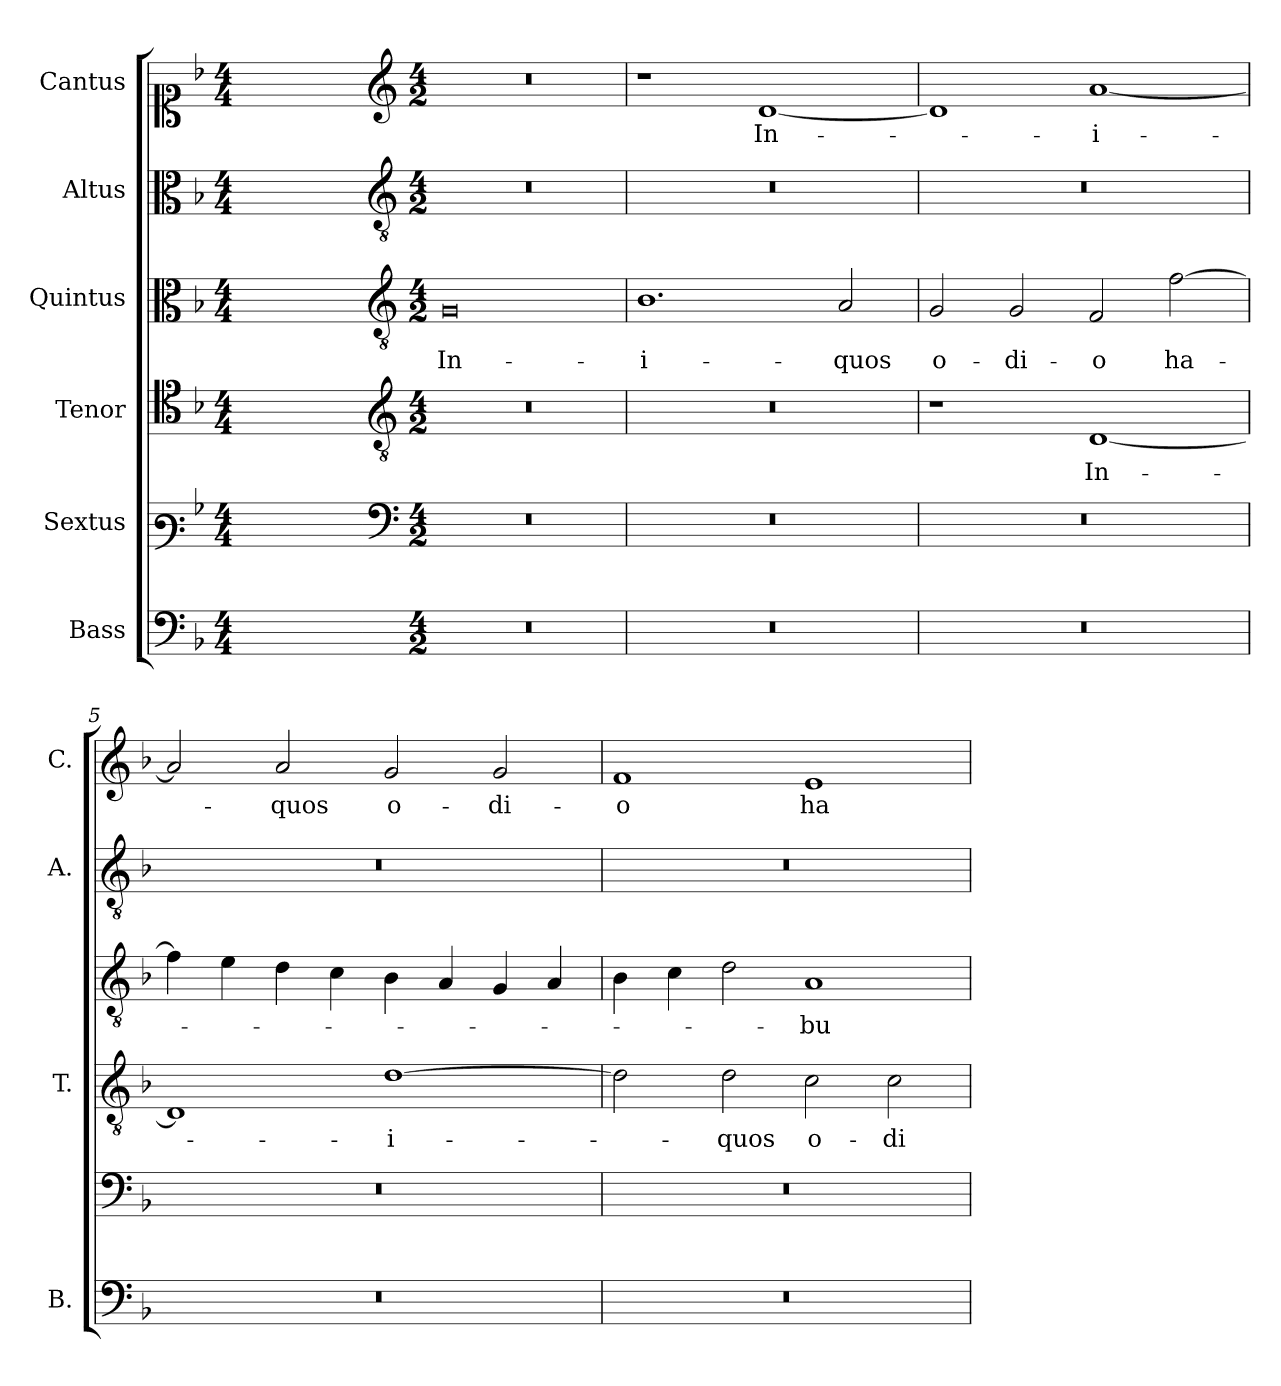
**kern	**kern	**kern	**text	**kern	**text	**kern	**kern	**text
*part6	*part5	*part4	*part4	*part3	*part3	*part2	*part1	*part1
*staff6	*staff5	*staff4	*staff4	*staff3	*staff3	*staff2	*staff1	*staff1
*I"Bass	*I"Sextus	*I"Tenor	*	*I"Quintus	*	*I"Altus	*I"Cantus	*
*I'B.	*	*I'T.	*	*	*	*I'A.	*I'C.	*
*clefF4	*clefF3	*clefC4	*	*clefC3	*	*clefC3	*clefC1	*
*	*	*ITrd7c12	*	*ITrd7c12	*	*ITrd7c12	*	*
*k[b-]	*k[b-]	*k[b-]	*	*k[b-]	*	*k[b-]	*k[b-]	*
*d:	*d:	*d:	*	*d:	*	*d:	*d:	*
*M4/4	*M4/4	*M4/4	*	*M4/4	*	*M4/4	*M4/4	*
=1	=1	=1	=1	=1	=1	=1	=1	=1
1ryy	1ryy	1ryy	.	1ryy	.	1ryy	1ryy	.
=2-	=2-	=2-	=2-	=2-	=2-	=2-	=2-	=2-
*	*clefF4	*clefGv2	*	*clefGv2	*	*clefGv2	*clefG2	*
*M4/2	*M4/2	*M4/2	*	*M4/2	*	*M4/2	*M4/2	*
*	*	*	*	*	*	*	*MM160	*
!LO:N:vis=1	!LO:N:vis=1	!LO:N:vis=1	!	!	!LO:LY:b	!LO:N:vis=1	!LO:N:vis=1	!
0r	0r	0r	.	0GG	In-	0r	0r	.
=3	=3	=3	=3	=3	=3	=3	=3	=3
!LO:N:vis=1	!LO:N:vis=1	!LO:N:vis=1	!	!	!LO:LY:b	!LO:N:vis=1	!	!
0r	0r	0r	.	1.BB-	-i-	0r	1r	.
!	!	!	!	!	!	!	!	!LO:LY:b
.	.	.	.	.	.	.	[<1d	In-
!	!	!	!	!	!LO:LY:b	!	!	!
.	.	.	.	2AA/	-quos	.	.	.
=4	=4	=4	=4	=4	=4	=4	=4	=4
!LO:N:vis=1	!LO:N:vis=1	!	!	!	!LO:LY:b	!LO:N:vis=1	!	!
0r	0r	1r	.	2GG/	o-	0r	1d]	.
!	!	!	!	!	!LO:LY:b	!	!	!
.	.	.	.	2GG/	-di-	.	.	.
!	!	!	!LO:LY:b	!	!LO:LY:b	!	!	!LO:LY:b
.	.	[<1DD	In-	2FF/	-o	.	[<1a	-i-
!	!	!	!	!	!LO:LY:b	!	!	!
.	.	.	.	[>2F\	ha-	.	.	.
=5	=5	=5	=5	=5	=5	=5	=5	=5
!LO:N:vis=1	!LO:N:vis=1	!	!	!	!	!LO:N:vis=1	!	!
0r	0r	1DD]	.	4F\]	.	0r	2a/]	.
.	.	.	.	4E\	.	.	.	.
!	!	!	!	!	!	!	!	!LO:LY:b
.	.	.	.	4D\	.	.	2a/	-quos
.	.	.	.	4C\	.	.	.	.
!	!	!	!LO:LY:b	!	!	!	!	!LO:LY:b
.	.	[>1D	-i-	4BB-\	.	.	2g/	o-
.	.	.	.	4AA/	.	.	.	.
!	!	!	!	!	!	!	!	!LO:LY:b
.	.	.	.	4GG/	.	.	2g/	-di-
.	.	.	.	4AA/	.	.	.	.
=6	=6	=6	=6	=6	=6	=6	=6	=6
!LO:N:vis=1	!LO:N:vis=1	!	!	!	!	!LO:N:vis=1	!	!LO:LY:b
0r	0r	2D\]	.	4BB-\	.	0r	1f	-o
.	.	.	.	4C\	.	.	.	.
!	!	!	!LO:LY:b	!	!	!	!	!
.	.	2D\	-quos	2D\	.	.	.	.
!	!	!	!LO:LY:b	!	!LO:LY:b	!	!	!LO:LY:b
.	.	2C\	o-	1AA	-bu-	.	1e	ha-
!	!	!	!LO:LY:b	!	!	!	!	!
.	.	2C\	-di-	.	.	.	.	.
=	=	=	=	=	=	=	=	=
*-	*-	*-	*-	*-	*-	*-	*-	*-
